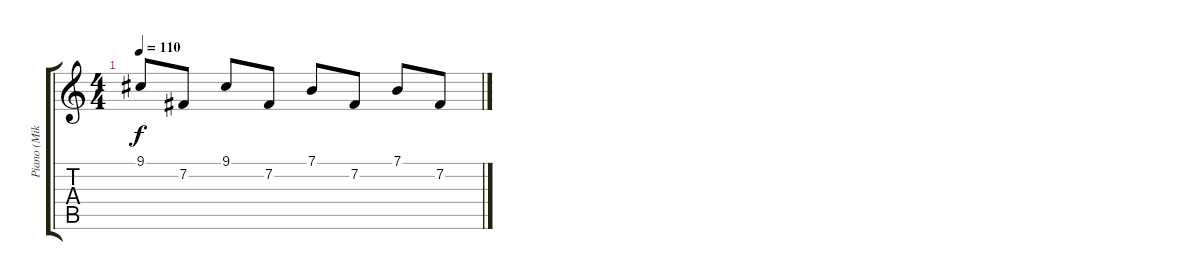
\track ("Piano (Mike Shinoda)" "Piano (Mik") {instrument acousticgrandpiano}
\staff {score tabs}
\tuning (E4 B3 G3 D3 A2 D2) {hide}
\ts (4 4)
\tempo 110
\clef g2
\ks c
9.1.8{dy f volume 13 instrument acousticgrandpiano} 7.2.8 9.1.8 7.2.8 7.1.8 7.2.8 7.1.8 7.2.8
